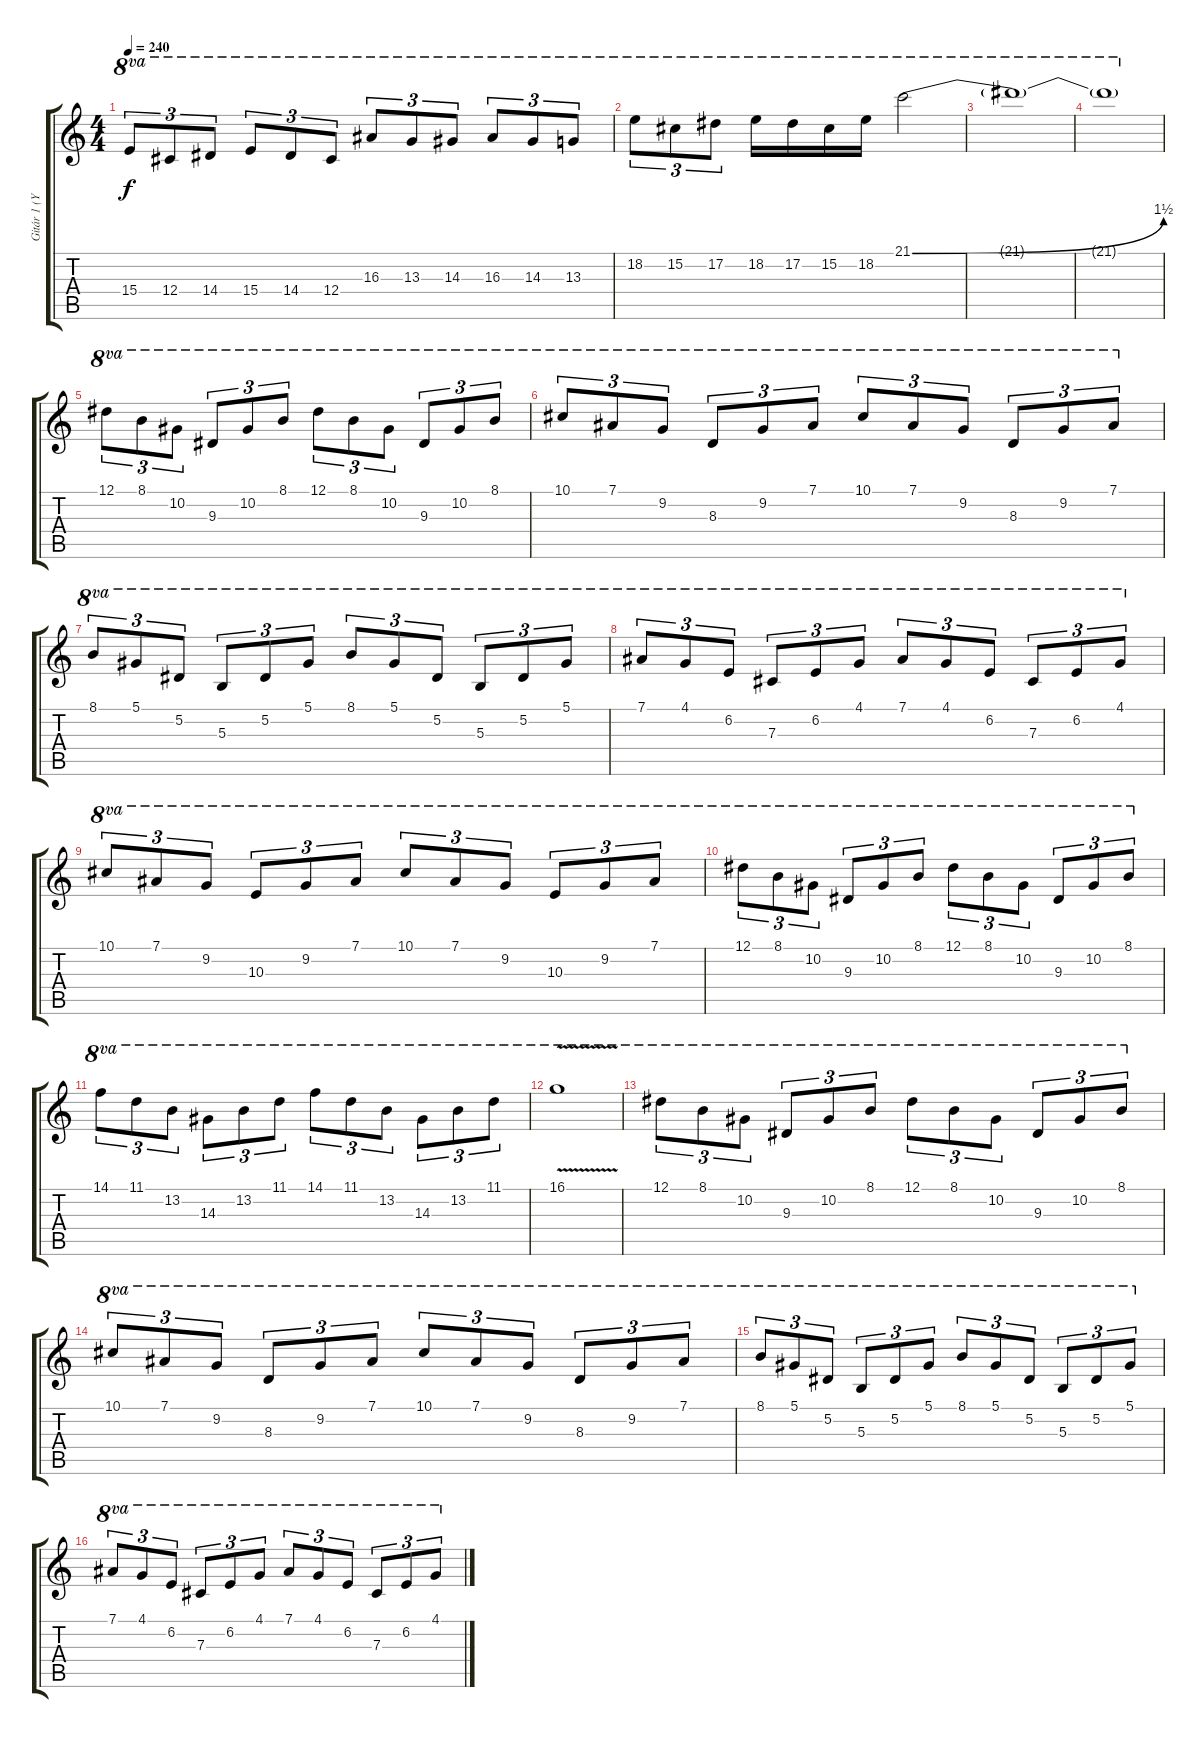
\track ("Gitár 1 (Yngwie Malmsteen)" "Gitár 1 (Y") {instrument distortionguitar}
\staff {score tabs}
\tuning (Eb4 Bb3 Gb3 Db3 Ab2 Eb2) {hide}
\ts (4 4)
\tempo 240
\clef g2
\ks c
15.4.8{tu (3 2) ot 8va dy f} 12.4.8{tu (3 2) ot 8va} 14.4.8{tu (3 2) ot 8va} 15.4.8{tu (3 2) ot 8va} 14.4.8{tu (3 2) ot 8va} 12.4.8{tu (3 2) ot 8va} 16.3.8{tu (3 2) ot 8va} 13.3.8{tu (3 2) ot 8va} 14.3.8{tu (3 2) ot 8va} 16.3.8{tu (3 2) ot 8va} 14.3.8{tu (3 2) ot 8va} 13.3.8{tu (3 2) ot 8va} |
18.2.8{tu (3 2) ot 8va} 15.2.8{tu (3 2) ot 8va} 17.2.8{tu (3 2) ot 8va} 18.2.16{ot 8va} 17.2.16{ot 8va} 15.2.16{ot 8va} 18.2.16{ot 8va} 21.1{be (bend 0 0 60 6)}.2{ot 8va} |
21.1{t}.1{ot 8va} |
21.1{t}.1{ot 8va} |
12.1.8{tu (3 2) ot 8va} 8.1.8{tu (3 2) ot 8va} 10.2.8{tu (3 2) ot 8va} 9.3.8{tu (3 2) ot 8va} 10.2.8{tu (3 2) ot 8va} 8.1.8{tu (3 2) ot 8va} 12.1.8{tu (3 2) ot 8va} 8.1.8{tu (3 2) ot 8va} 10.2.8{tu (3 2) ot 8va} 9.3.8{tu (3 2) ot 8va} 10.2.8{tu (3 2) ot 8va} 8.1.8{tu (3 2) ot 8va} |
10.1.8{tu (3 2) ot 8va} 7.1.8{tu (3 2) ot 8va} 9.2.8{tu (3 2) ot 8va} 8.3.8{tu (3 2) ot 8va} 9.2.8{tu (3 2) ot 8va} 7.1.8{tu (3 2) ot 8va} 10.1.8{tu (3 2) ot 8va} 7.1.8{tu (3 2) ot 8va} 9.2.8{tu (3 2) ot 8va} 8.3.8{tu (3 2) ot 8va} 9.2.8{tu (3 2) ot 8va} 7.1.8{tu (3 2) ot 8va} |
8.1.8{tu (3 2) ot 8va} 5.1.8{tu (3 2) ot 8va} 5.2.8{tu (3 2) ot 8va} 5.3.8{tu (3 2) ot 8va} 5.2.8{tu (3 2) ot 8va} 5.1.8{tu (3 2) ot 8va} 8.1.8{tu (3 2) ot 8va} 5.1.8{tu (3 2) ot 8va} 5.2.8{tu (3 2) ot 8va} 5.3.8{tu (3 2) ot 8va} 5.2.8{tu (3 2) ot 8va} 5.1.8{tu (3 2) ot 8va} |
7.1.8{tu (3 2) ot 8va} 4.1.8{tu (3 2) ot 8va} 6.2.8{tu (3 2) ot 8va} 7.3.8{tu (3 2) ot 8va} 6.2.8{tu (3 2) ot 8va} 4.1.8{tu (3 2) ot 8va} 7.1.8{tu (3 2) ot 8va} 4.1.8{tu (3 2) ot 8va} 6.2.8{tu (3 2) ot 8va} 7.3.8{tu (3 2) ot 8va} 6.2.8{tu (3 2) ot 8va} 4.1.8{tu (3 2) ot 8va} |
10.1.8{tu (3 2) ot 8va} 7.1.8{tu (3 2) ot 8va} 9.2.8{tu (3 2) ot 8va} 10.3.8{tu (3 2) ot 8va} 9.2.8{tu (3 2) ot 8va} 7.1.8{tu (3 2) ot 8va} 10.1.8{tu (3 2) ot 8va} 7.1.8{tu (3 2) ot 8va} 9.2.8{tu (3 2) ot 8va} 10.3.8{tu (3 2) ot 8va} 9.2.8{tu (3 2) ot 8va} 7.1.8{tu (3 2) ot 8va} |
12.1.8{tu (3 2) ot 8va} 8.1.8{tu (3 2) ot 8va} 10.2.8{tu (3 2) ot 8va} 9.3.8{tu (3 2) ot 8va} 10.2.8{tu (3 2) ot 8va} 8.1.8{tu (3 2) ot 8va} 12.1.8{tu (3 2) ot 8va} 8.1.8{tu (3 2) ot 8va} 10.2.8{tu (3 2) ot 8va} 9.3.8{tu (3 2) ot 8va} 10.2.8{tu (3 2) ot 8va} 8.1.8{tu (3 2) ot 8va} |
14.1.8{tu (3 2) ot 8va} 11.1.8{tu (3 2) ot 8va} 13.2.8{tu (3 2) ot 8va} 14.3.8{tu (3 2) ot 8va} 13.2.8{tu (3 2) ot 8va} 11.1.8{tu (3 2) ot 8va} 14.1.8{tu (3 2) ot 8va} 11.1.8{tu (3 2) ot 8va} 13.2.8{tu (3 2) ot 8va} 14.3.8{tu (3 2) ot 8va} 13.2.8{tu (3 2) ot 8va} 11.1.8{tu (3 2) ot 8va} |
16.1{v}.1{ot 8va} |
12.1.8{tu (3 2) ot 8va} 8.1.8{tu (3 2) ot 8va} 10.2.8{tu (3 2) ot 8va} 9.3.8{tu (3 2) ot 8va} 10.2.8{tu (3 2) ot 8va} 8.1.8{tu (3 2) ot 8va} 12.1.8{tu (3 2) ot 8va} 8.1.8{tu (3 2) ot 8va} 10.2.8{tu (3 2) ot 8va} 9.3.8{tu (3 2) ot 8va} 10.2.8{tu (3 2) ot 8va} 8.1.8{tu (3 2) ot 8va} |
10.1.8{tu (3 2) ot 8va} 7.1.8{tu (3 2) ot 8va} 9.2.8{tu (3 2) ot 8va} 8.3.8{tu (3 2) ot 8va} 9.2.8{tu (3 2) ot 8va} 7.1.8{tu (3 2) ot 8va} 10.1.8{tu (3 2) ot 8va} 7.1.8{tu (3 2) ot 8va} 9.2.8{tu (3 2) ot 8va} 8.3.8{tu (3 2) ot 8va} 9.2.8{tu (3 2) ot 8va} 7.1.8{tu (3 2) ot 8va} |
8.1.8{tu (3 2) ot 8va} 5.1.8{tu (3 2) ot 8va} 5.2.8{tu (3 2) ot 8va} 5.3.8{tu (3 2) ot 8va} 5.2.8{tu (3 2) ot 8va} 5.1.8{tu (3 2) ot 8va} 8.1.8{tu (3 2) ot 8va} 5.1.8{tu (3 2) ot 8va} 5.2.8{tu (3 2) ot 8va} 5.3.8{tu (3 2) ot 8va} 5.2.8{tu (3 2) ot 8va} 5.1.8{tu (3 2) ot 8va} |
7.1.8{tu (3 2) ot 8va} 4.1.8{tu (3 2) ot 8va} 6.2.8{tu (3 2) ot 8va} 7.3.8{tu (3 2) ot 8va} 6.2.8{tu (3 2) ot 8va} 4.1.8{tu (3 2) ot 8va} 7.1.8{tu (3 2) ot 8va} 4.1.8{tu (3 2) ot 8va} 6.2.8{tu (3 2) ot 8va} 7.3.8{tu (3 2) ot 8va} 6.2.8{tu (3 2) ot 8va} 4.1.8{tu (3 2) ot 8va}
